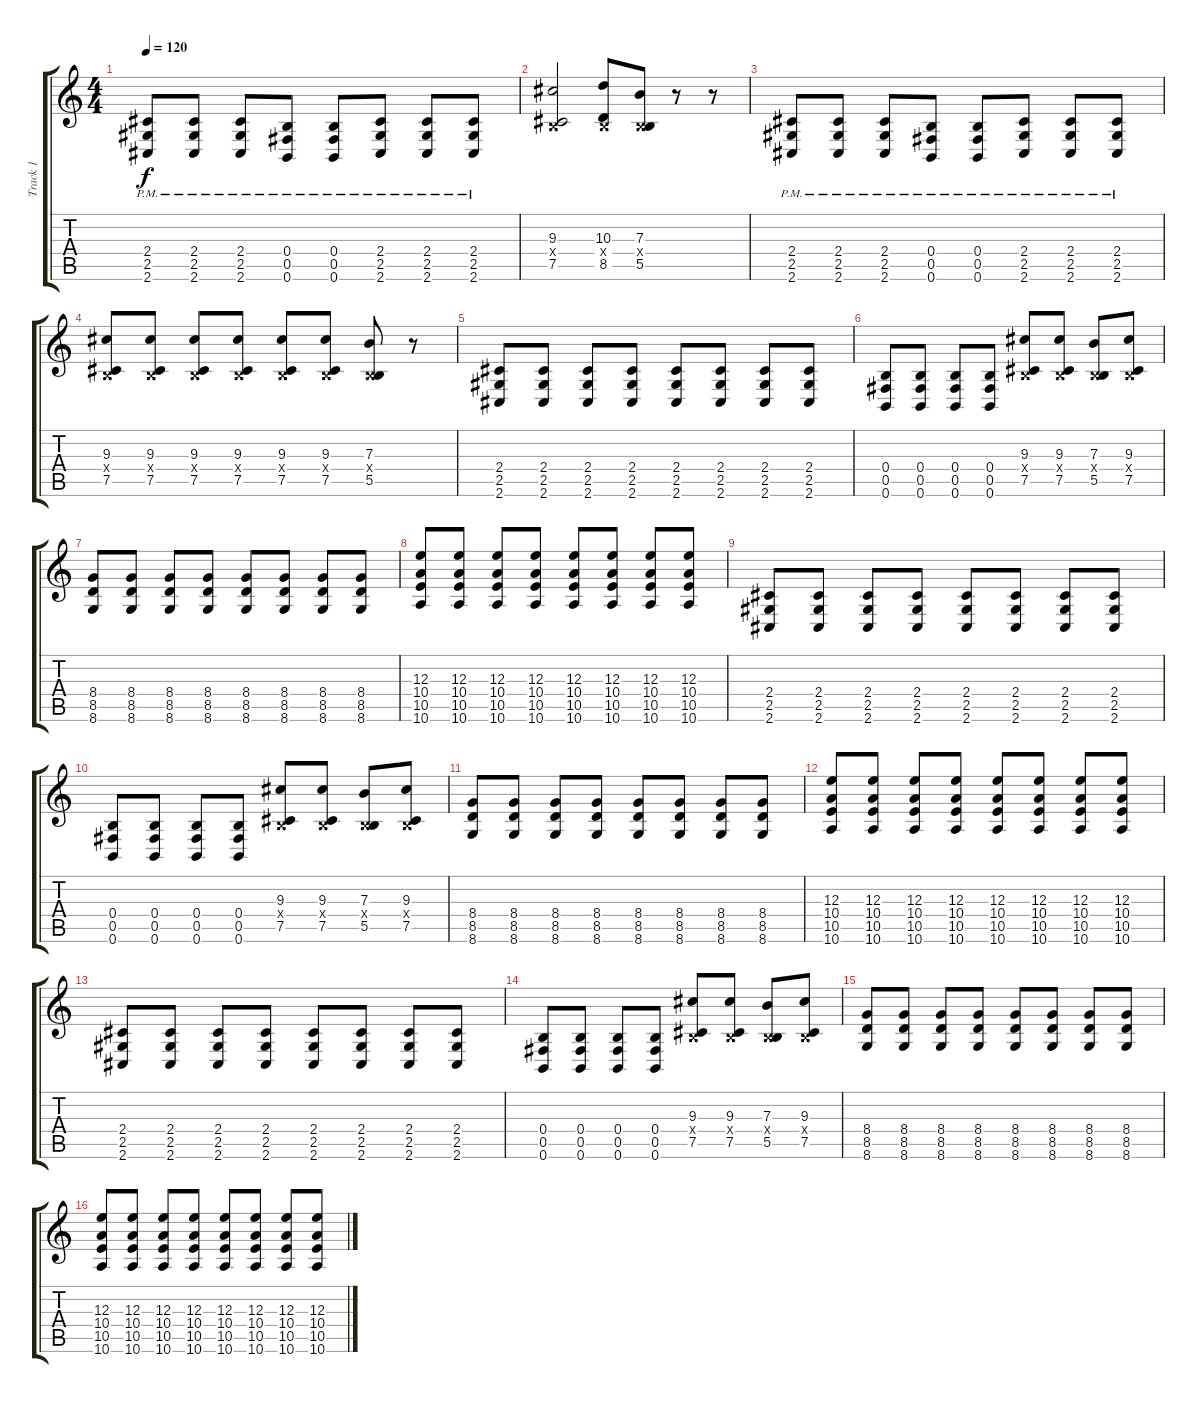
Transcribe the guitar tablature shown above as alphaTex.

\track ("Track 1" "Track 1") {instrument distortionguitar}
\staff {score tabs}
\tuning (Db4 Ab3 E3 B2 Gb2 B1) {hide}
\ts (4 4)
\tempo 120
\clef g2
\ks c
(2.4{pm} 2.5 2.6).8{dy f} (2.4{pm} 2.5 2.6).8 (2.4{pm} 2.5 2.6).8 (0.4{pm} 0.5 0.6).8 (0.4{pm} 0.5 0.6).8 (2.4{pm} 2.5 2.6).8 (2.4{pm} 2.5 2.6).8 (2.4{pm} 2.5 2.6).8 |
(9.3 0.4{x} 7.5).2 (10.3 0.4{x} 8.5).8 (7.3 0.4{x} 5.5).8 r.8 r.8 |
(2.4{pm} 2.5 2.6).8 (2.4{pm} 2.5 2.6).8 (2.4{pm} 2.5 2.6).8 (0.4{pm} 0.5 0.6).8 (0.4{pm} 0.5 0.6).8 (2.4{pm} 2.5 2.6).8 (2.4{pm} 2.5 2.6).8 (2.4{pm} 2.5 2.6).8 |
(9.3 0.4{x} 7.5).8 (9.3 0.4{x} 7.5).8 (9.3 0.4{x} 7.5).8 (9.3 0.4{x} 7.5).8 (9.3 0.4{x} 7.5).8 (9.3 0.4{x} 7.5).8 (7.3 0.4{x} 5.5).8 r.8 |
(2.4 2.5 2.6).8 (2.4 2.5 2.6).8 (2.4 2.5 2.6).8 (2.4 2.5 2.6).8 (2.4 2.5 2.6).8 (2.4 2.5 2.6).8 (2.4 2.5 2.6).8 (2.4 2.5 2.6).8 |
(0.4 0.5 0.6).8 (0.4 0.5 0.6).8 (0.4 0.5 0.6).8 (0.4 0.5 0.6).8 (9.3 0.4{x} 7.5).8 (9.3 0.4{x} 7.5).8 (7.3 0.4{x} 5.5).8 (9.3 0.4{x} 7.5).8 |
(8.4 8.5 8.6).8 (8.4 8.5 8.6).8 (8.4 8.5 8.6).8 (8.4 8.5 8.6).8 (8.4 8.5 8.6).8 (8.4 8.5 8.6).8 (8.4 8.5 8.6).8 (8.4 8.5 8.6).8 |
(12.3 10.4 10.5 10.6).8 (12.3 10.4 10.5 10.6).8 (12.3 10.4 10.5 10.6).8 (12.3 10.4 10.5 10.6).8 (12.3 10.4 10.5 10.6).8 (12.3 10.4 10.5 10.6).8 (12.3 10.4 10.5 10.6).8 (12.3 10.4 10.5 10.6).8 |
(2.4 2.5 2.6).8 (2.4 2.5 2.6).8 (2.4 2.5 2.6).8 (2.4 2.5 2.6).8 (2.4 2.5 2.6).8 (2.4 2.5 2.6).8 (2.4 2.5 2.6).8 (2.4 2.5 2.6).8 |
(0.4 0.5 0.6).8 (0.4 0.5 0.6).8 (0.4 0.5 0.6).8 (0.4 0.5 0.6).8 (9.3 0.4{x} 7.5).8 (9.3 0.4{x} 7.5).8 (7.3 0.4{x} 5.5).8 (9.3 0.4{x} 7.5).8 |
(8.4 8.5 8.6).8 (8.4 8.5 8.6).8 (8.4 8.5 8.6).8 (8.4 8.5 8.6).8 (8.4 8.5 8.6).8 (8.4 8.5 8.6).8 (8.4 8.5 8.6).8 (8.4 8.5 8.6).8 |
(12.3 10.4 10.5 10.6).8 (12.3 10.4 10.5 10.6).8 (12.3 10.4 10.5 10.6).8 (12.3 10.4 10.5 10.6).8 (12.3 10.4 10.5 10.6).8 (12.3 10.4 10.5 10.6).8 (12.3 10.4 10.5 10.6).8 (12.3 10.4 10.5 10.6).8 |
(2.4 2.5 2.6).8 (2.4 2.5 2.6).8 (2.4 2.5 2.6).8 (2.4 2.5 2.6).8 (2.4 2.5 2.6).8 (2.4 2.5 2.6).8 (2.4 2.5 2.6).8 (2.4 2.5 2.6).8 |
(0.4 0.5 0.6).8 (0.4 0.5 0.6).8 (0.4 0.5 0.6).8 (0.4 0.5 0.6).8 (9.3 0.4{x} 7.5).8 (9.3 0.4{x} 7.5).8 (7.3 0.4{x} 5.5).8 (9.3 0.4{x} 7.5).8 |
(8.4 8.5 8.6).8 (8.4 8.5 8.6).8 (8.4 8.5 8.6).8 (8.4 8.5 8.6).8 (8.4 8.5 8.6).8 (8.4 8.5 8.6).8 (8.4 8.5 8.6).8 (8.4 8.5 8.6).8 |
(12.3 10.4 10.5 10.6).8 (12.3 10.4 10.5 10.6).8 (12.3 10.4 10.5 10.6).8 (12.3 10.4 10.5 10.6).8 (12.3 10.4 10.5 10.6).8 (12.3 10.4 10.5 10.6).8 (12.3 10.4 10.5 10.6).8 (12.3 10.4 10.5 10.6).8
